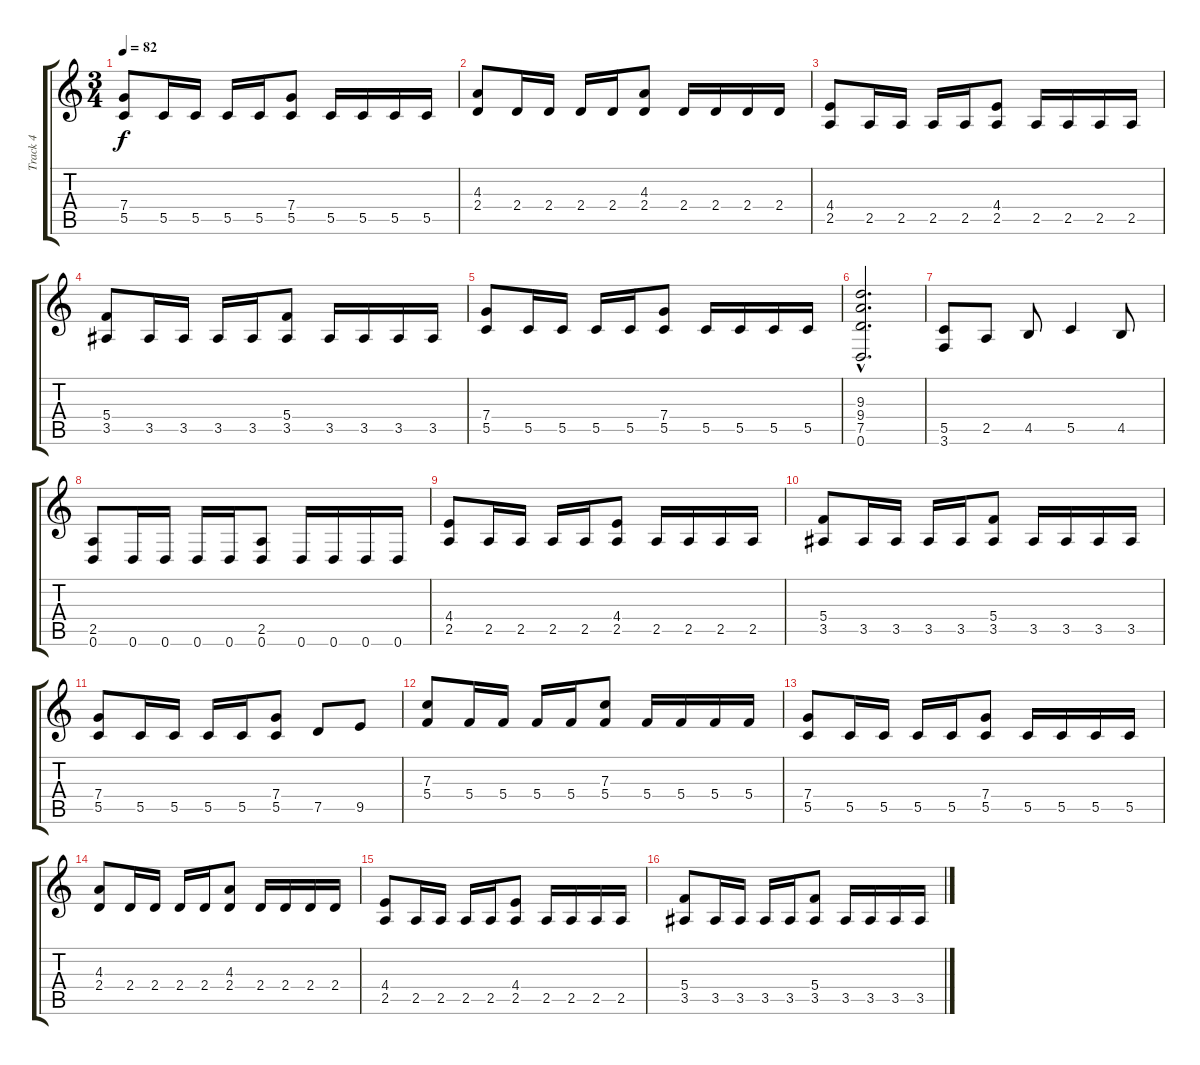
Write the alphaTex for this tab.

\track ("Track 4" "Track 4") {instrument overdrivenguitar}
\staff {score tabs}
\tuning (D4 A3 F3 C3 G2 D2) {hide}
\ts (3 4)
\tempo 82
\clef g2
\ks c
(7.4 5.5).8{dy f} 5.5.16 5.5.16 5.5.16 5.5.16 (7.4 5.5).8 5.5.16 5.5.16 5.5.16 5.5.16 |
(4.3 2.4).8 2.4.16 2.4.16 2.4.16 2.4.16 (4.3 2.4).8 2.4.16 2.4.16 2.4.16 2.4.16 |
(4.4 2.5).8 2.5.16 2.5.16 2.5.16 2.5.16 (4.4 2.5).8 2.5.16 2.5.16 2.5.16 2.5.16 |
(5.4 3.5).8 3.5.16 3.5.16 3.5.16 3.5.16 (5.4 3.5).8 3.5.16 3.5.16 3.5.16 3.5.16 |
(7.4 5.5).8 5.5.16 5.5.16 5.5.16 5.5.16 (7.4 5.5).8 5.5.16 5.5.16 5.5.16 5.5.16 |
(9.3{hac} 9.4{hac} 7.5{hac} 0.6{hac}).2{d} |
(5.5 3.6).8 2.5.8 4.5.8 5.5.4 4.5.8 |
(2.5 0.6).8 0.6.16 0.6.16 0.6.16 0.6.16 (2.5 0.6).8 0.6.16 0.6.16 0.6.16 0.6.16 |
(4.4 2.5).8 2.5.16 2.5.16 2.5.16 2.5.16 (4.4 2.5).8 2.5.16 2.5.16 2.5.16 2.5.16 |
(5.4 3.5).8 3.5.16 3.5.16 3.5.16 3.5.16 (5.4 3.5).8 3.5.16 3.5.16 3.5.16 3.5.16 |
(7.4 5.5).8 5.5.16 5.5.16 5.5.16 5.5.16 (7.4 5.5).8 7.5.8 9.5.8 |
(7.3 5.4).8 5.4.16 5.4.16 5.4.16 5.4.16 (7.3 5.4).8 5.4.16 5.4.16 5.4.16 5.4.16 |
(7.4 5.5).8 5.5.16 5.5.16 5.5.16 5.5.16 (7.4 5.5).8 5.5.16 5.5.16 5.5.16 5.5.16 |
(4.3 2.4).8 2.4.16 2.4.16 2.4.16 2.4.16 (4.3 2.4).8 2.4.16 2.4.16 2.4.16 2.4.16 |
(4.4 2.5).8 2.5.16 2.5.16 2.5.16 2.5.16 (4.4 2.5).8 2.5.16 2.5.16 2.5.16 2.5.16 |
(5.4 3.5).8 3.5.16 3.5.16 3.5.16 3.5.16 (5.4 3.5).8 3.5.16 3.5.16 3.5.16 3.5.16
